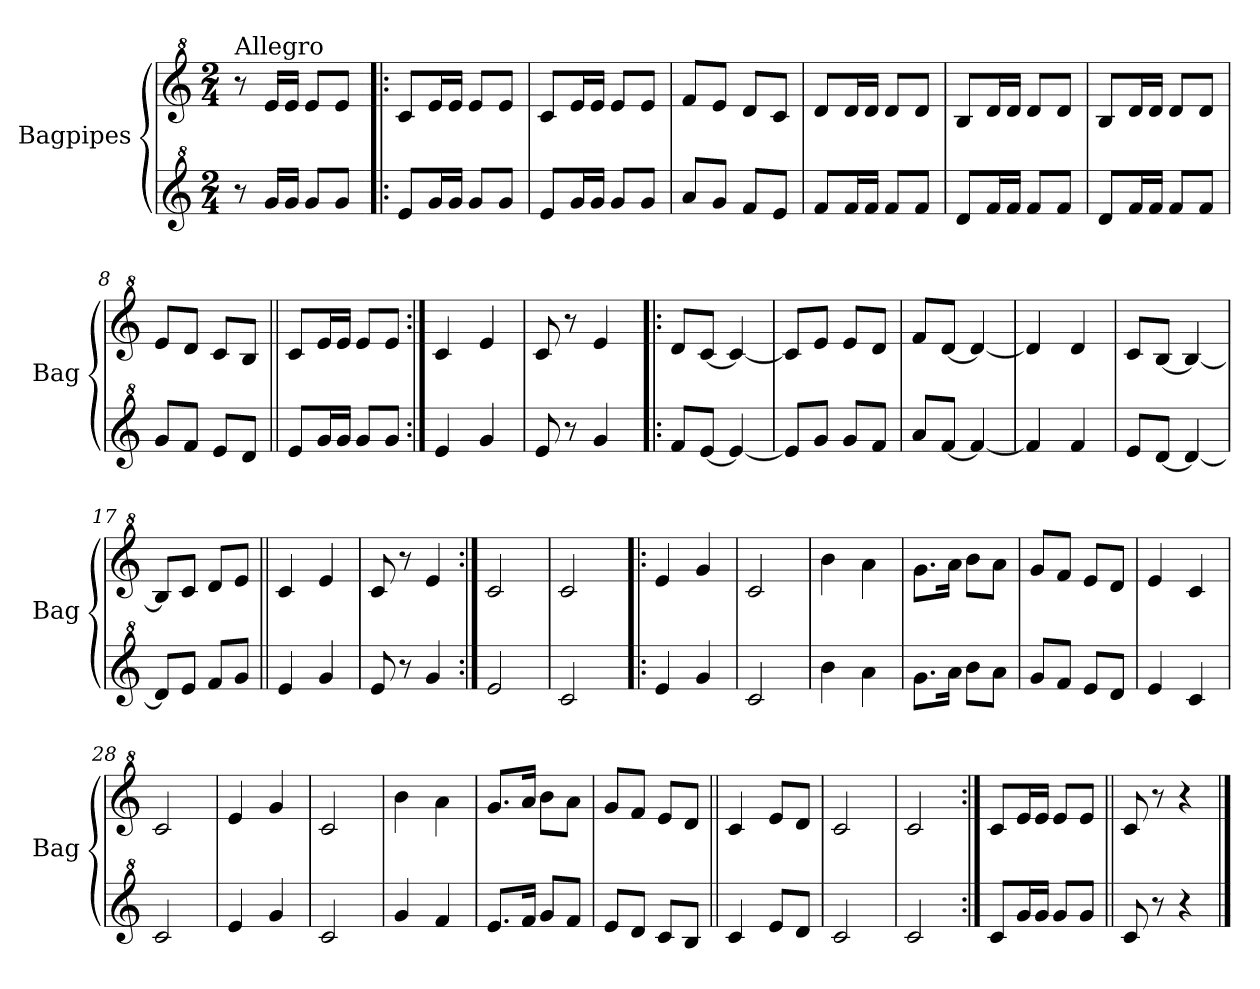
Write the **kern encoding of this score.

**kern	**kern
*part2	*part1
*staff2	*staff1
*I"Bagpipes	*I"Bagpipes
*I'Bag	*I'Bag
*clefG^2	*clefG^2
*k[]	*k[]
*C:	*C:
*M2/4	*M2/4
=1	=1
!	!LO:TX:a:t=Allegro
8r	8r
16gg/LL	16ee/LL
16gg/JJ	16ee/JJ
8gg/L	8ee/L
8gg/J	8ee/J
=2!|:	=2!|:
8ee/L	8cc/L
16gg/L	16ee/L
16gg/JJ	16ee/JJ
8gg/L	8ee/L
8gg/J	8ee/J
=3	=3
8ee/L	8cc/L
16gg/L	16ee/L
16gg/JJ	16ee/JJ
8gg/L	8ee/L
8gg/J	8ee/J
=4	=4
8aa/L	8ff/L
8gg/J	8ee/J
8ff/L	8dd/L
8ee/J	8cc/J
=5	=5
8ff/L	8dd/L
16ff/L	16dd/L
16ff/JJ	16dd/JJ
8ff/L	8dd/L
8ff/J	8dd/J
=6	=6
8dd/L	8b/L
16ff/L	16dd/L
16ff/JJ	16dd/JJ
8ff/L	8dd/L
8ff/J	8dd/J
=7	=7
8dd/L	8b/L
16ff/L	16dd/L
16ff/JJ	16dd/JJ
8ff/L	8dd/L
8ff/J	8dd/J
=8	=8
8gg/L	8ee/L
8ff/J	8dd/J
8ee/L	8cc/L
8dd/J	8b/J
!!LO:LB:g=z
=9||	=9||
8ee/L	8cc/L
16gg/L	16ee/L
16gg/JJ	16ee/JJ
8gg/L	8ee/L
8gg/J	8ee/J
=10:|!	=10:|!
4ee/	4cc/
4gg/	4ee/
=11	=11
8ee/	8cc/
8r	8r
4gg/	4ee/
=12!|:	=12!|:
8ff/L	8dd/L
[8ee/J	[8cc/J
4ee/_	4cc/_
=13	=13
8ee/L]	8cc/L]
8gg/J	8ee/J
8gg/L	8ee/L
8ff/J	8dd/J
=14	=14
8aa/L	8ff/L
[8ff/J	[8dd/J
4ff/_	4dd/_
=15	=15
4ff/]	4dd/]
4ff/	4dd/
=16	=16
8ee/L	8cc/L
[8dd/J	[8b/J
4dd/_	4b/_
=17	=17
8dd/L]	8b/L]
8ee/J	8cc/J
8ff/L	8dd/L
8gg/J	8ee/J
=18||	=18||
4ee/	4cc/
4gg/	4ee/
=19	=19
8ee/	8cc/
8r	8r
4gg/	4ee/
=20:|!	=20:|!
2ee/	2cc/
=21	=21
2cc/	2cc/
!!LO:LB:g=z
=22!|:	=22!|:
4ee/	4ee/
4gg/	4gg/
=23	=23
2cc/	2cc/
=24	=24
4bb\	4bb\
4aa\	4aa\
=25	=25
8.gg\L	8.gg\L
16aa\Jk	16aa\Jk
8bb\L	8bb\L
8aa\J	8aa\J
=26	=26
8gg/L	8gg/L
8ff/J	8ff/J
8ee/L	8ee/L
8dd/J	8dd/J
=27	=27
4ee/	4ee/
4cc/	4cc/
=28	=28
2cc/	2cc/
=29	=29
4ee/	4ee/
4gg/	4gg/
=30	=30
2cc/	2cc/
=31	=31
4gg/	4bb\
4ff/	4aa\
=32	=32
8.ee/L	8.gg/L
16ff/Jk	16aa/Jk
8gg/L	8bb\L
8ff/J	8aa\J
=33	=33
8ee/L	8gg/L
8dd/J	8ff/J
8cc/L	8ee/L
8b/J	8dd/J
=34||	=34||
4cc/	4cc/
8ee/L	8ee/L
8dd/J	8dd/J
=35	=35
2cc/	2cc/
=36	=36
2cc/	2cc/
!!LO:LB:g=z
=37:|!	=37:|!
8cc/L	8cc/L
16gg/L	16ee/L
16gg/JJ	16ee/JJ
8gg/L	8ee/L
8gg/J	8ee/J
=38||	=38||
8cc/	8cc/
8r	8r
4r	4r
==	==
*-	*-
